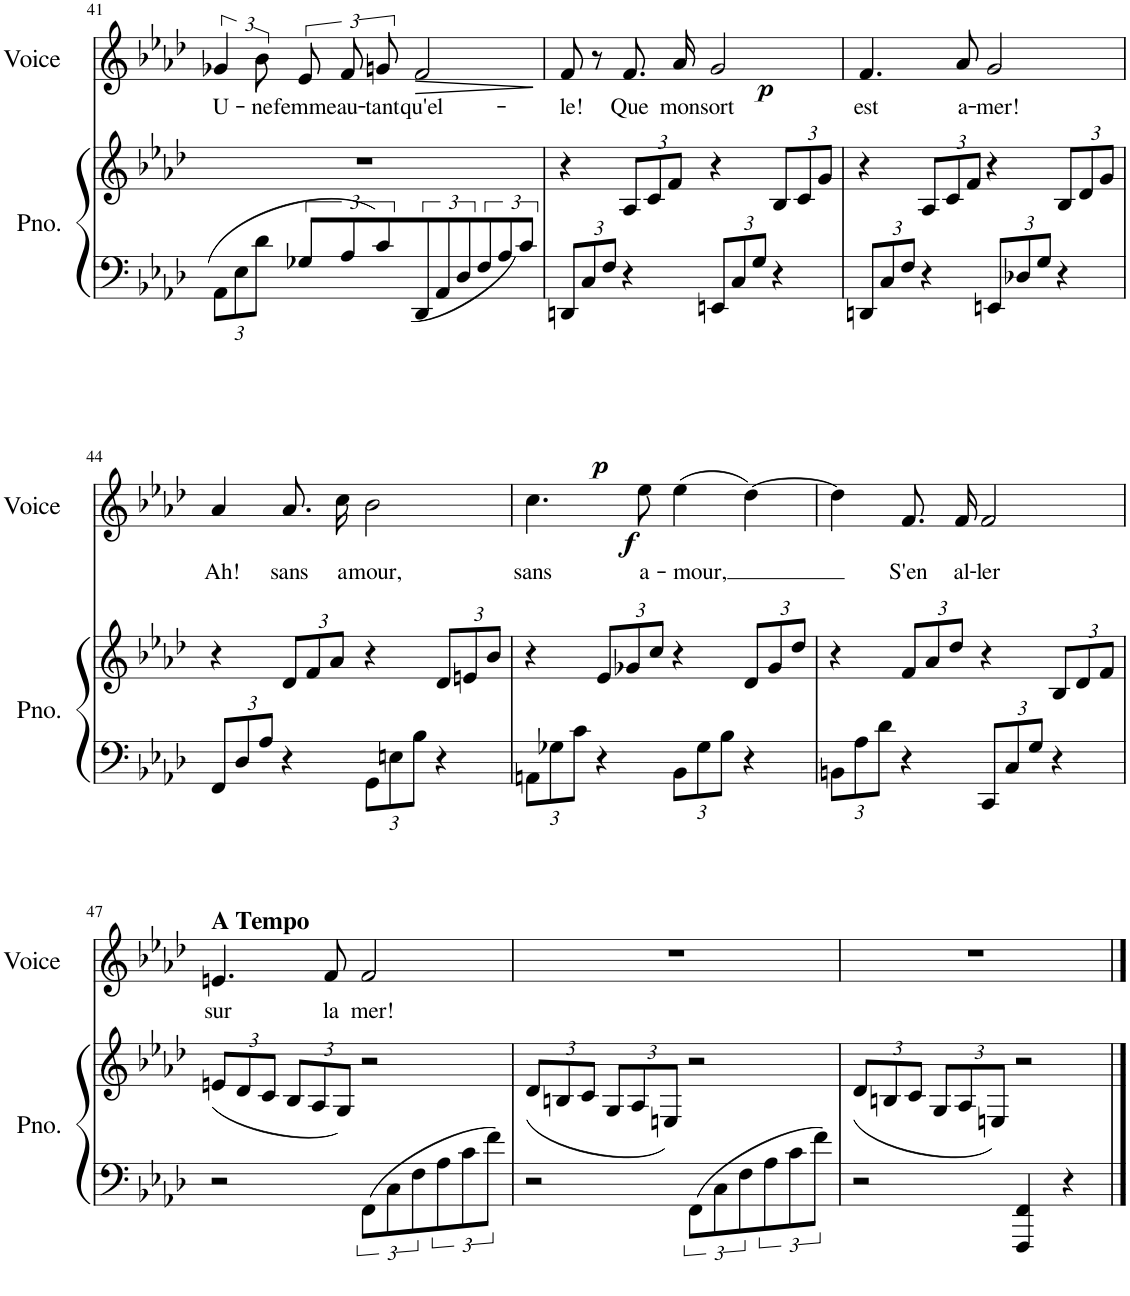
**kern	**kern	**dynam	**kern	**text	**dynam
*part2	*part2	*part2	*part1	*part1	*part1
*staff3	*staff2	*staff2/3	*staff1	*staff1	*staff1
*I"Piano	*	*	*I"Voice	*	*
*I'Pno.	*	*	*I'Voice	*	*
!!LO:PB:g=z
*clefF4	*clefG2	*	*clefG2	*	*
*k[b-e-a-d-]	*k[b-e-a-d-]	*	*k[b-e-a-d-]	*	*
*M2/4	*M4/4	*	*M2/4	*	*
*Xbrackettup	*	*	*	*	*
=41	=41	=41	=41	=41	=41
!	!	!	!	!LO:LY:b	!
12AA-\L	1r	.	6g-X/	U-	.
12E-\	.	.	.	.	.
!	!	!	!	!LO:LY:b	!
12d-\J	.	.	12b-\	-ne	.
*brackettup	*	*	*	*	*
!	!	!	!	!LO:LY:b	!
12G-X/L	.	.	12e-/	femme	.
!	!	!	!	!LO:LY:b	!
12A-/	.	.	12f/	au-	.
!	!	!	!	!LO:LY:b	!
12c/	.	.	12gn/	-tant	.
!	!	!	!	!LO:LY:b	!LO:HP:b
12DD-/	.	.	2f/	qu'el-	>
12AA-/	.	.	.	.	.
12D-/	.	.	.	.	.
12F/	.	.	.	.	.
12A-/	.	.	.	.	.
12c/J	.	.	.	.	.
.	.	.	.	.	]
=42	=42	=42	=42	=42	=42
*Xbrackettup	*	*	*	*	*
!	!	!LO:DY:b=2	!	!LO:LY:b	!
12DDn/L	4r	p	8f/	-le!	.
12C/	.	.	.	.	.
.	.	.	8r	.	.
12F/J	.	.	.	.	.
*	*Xbrackettup	*	*	*	*
!	!	!	!	!LO:LY:b	!LO:DY:b
4r	12A-/L	.	8.f/	Que	p
.	12c/	.	.	.	.
.	12f/J	.	.	.	.
!	!	!	!	!LO:LY:b	!
.	.	.	16a-/	mon	.
!	!	!	!	!LO:LY:b	!
12EEn/L	4r	.	2g/	sort	.
12C/	.	.	.	.	.
12G/J	.	.	.	.	.
4r	12B-/L	.	.	.	.
.	12c/	.	.	.	.
.	12g/J	.	.	.	.
=43	=43	=43	=43	=43	=43
!	!	!	!	!LO:LY:b	!
12DDn/L	4r	.	4.f/	est	.
12C/	.	.	.	.	.
12F/J	.	.	.	.	.
4r	12A-/L	.	.	.	.
.	12c/	.	.	.	.
!	!	!	!	!LO:LY:b	!
.	.	.	8a-/	a-	.
.	12f/J	.	.	.	.
!	!	!	!	!LO:LY:b	!
12EEn/L	4r	.	2g/	-mer!	.
12D-X/	.	.	.	.	.
12G/J	.	.	.	.	.
4r	12B-/L	.	.	.	.
.	12d-/	.	.	.	.
.	12g/J	.	.	.	.
!!LO:LB:g=z
=44	=44	=44	=44	=44	=44
!	!	!	!	!LO:LY:b	!
12FF/L	4r	.	4a-/	Ah!	.
12D-/	.	.	.	.	.
12A-/J	.	.	.	.	.
!	!	!	!	!LO:LY:b	!
4r	12d-/L	.	8.a-/	sans	.
.	12f/	.	.	.	.
.	12a-/J	.	.	.	.
!	!	!	!	!LO:LY:b	!
.	.	.	16cc\	a-	.
!	!	!	!	!LO:LY:b	!
12GG\L	4r	.	2b-\	-mour,	.
12En\	.	.	.	.	.
12B-\J	.	.	.	.	.
4r	12d-/L	.	.	.	.
.	12en/	.	.	.	.
.	12b-/J	.	.	.	.
=45	=45	=45	=45	=45	=45
!	!	!	!	!LO:LY:b	!LO:DY:b
12AAn\L	4r	.	4.cc\	sans	f
12G-X\	.	.	.	.	.
12c\J	.	.	.	.	.
4r	12e-/L	.	.	.	.
.	12g-X/	.	.	.	.
!	!	!	!	!LO:LY:b	!
.	.	.	8ee-\	a-	.
.	12cc/J	.	.	.	.
!	!	!	!	!LO:LY:b	!
12BB-\L	4r	.	(4ee-\	-mour,	.
12G-\	.	.	.	.	.
12B-\J	.	.	.	.	.
4r	12d-/L	.	[4dd-\)	.	.
.	12g-/	.	.	.	.
.	12dd-/J	.	.	.	.
=46	=46	=46	=46	=46	=46
12BBn\L	4r	.	4dd-\]	.	.
12A-\	.	.	.	.	.
12d-\J	.	.	.	.	.
!	!	!	!	!LO:LY:b	!
4r	12f/L	.	8.f/	S'en	.
.	12a-/	.	.	.	.
.	12dd-/J	.	.	.	.
!	!	!	!	!LO:LY:b	!
.	.	.	16f/	al-	.
!	!	!	!	!LO:LY:b	!
12CC/L	4r	.	2f/	-ler	.
12C/	.	.	.	.	.
12G/J	.	.	.	.	.
4r	12B-/L	.	.	.	.
.	12d-/	.	.	.	.
.	12f/J	.	.	.	.
!!LO:LB:g=z
=47	=47	=47	=47	=47	=47
!	!	!	!LO:TX:a:B:t=A Tempo	!	!
!	!	!	!	!LO:LY:b	!
2r	(12en/L	.	4.en/	sur	.
.	12d-/	.	.	.	.
.	12c/J	.	.	.	.
.	12B-/L	.	.	.	.
.	12A-/	.	.	.	.
!	!	!	!	!LO:LY:b	!
.	.	.	8f/	la	.
.	12G/J)	.	.	.	.
*brackettup	*	*	*	*	*
!	!	!	!	!LO:LY:b	!
12FF\L	2r	.	2f/	mer!	.
12C\	.	.	.	.	.
12F\	.	.	.	.	.
12A-\	.	.	.	.	.
12c\	.	.	.	.	.
12f\J	.	.	.	.	.
=48	=48	=48	=48	=48	=48
2r	(12d-/L	.	2r	.	.
.	12Bn/	.	.	.	.
.	12c/J	.	.	.	.
.	12G/L	.	.	.	.
.	12A-/	.	.	.	.
.	12En/J)	.	.	.	.
12FF\L	2r	.	2ryy	.	.
12C\	.	.	.	.	.
12F\	.	.	.	.	.
12A-\	.	.	.	.	.
12c\	.	.	.	.	.
12f\J	.	.	.	.	.
=49	=49	=49	=49	=49	=49
2r	(12d-/L	.	2r	.	.
.	12Bn/	.	.	.	.
.	12c/J	.	.	.	.
.	12G/L	.	.	.	.
.	12A-/	.	.	.	.
.	12En/J)	.	.	.	.
4FFF/ 4FF/	2r	.	2ryy	.	.
4r	.	.	.	.	.
==	==	==	==	==	==
*-	*-	*-	*-	*-	*-
